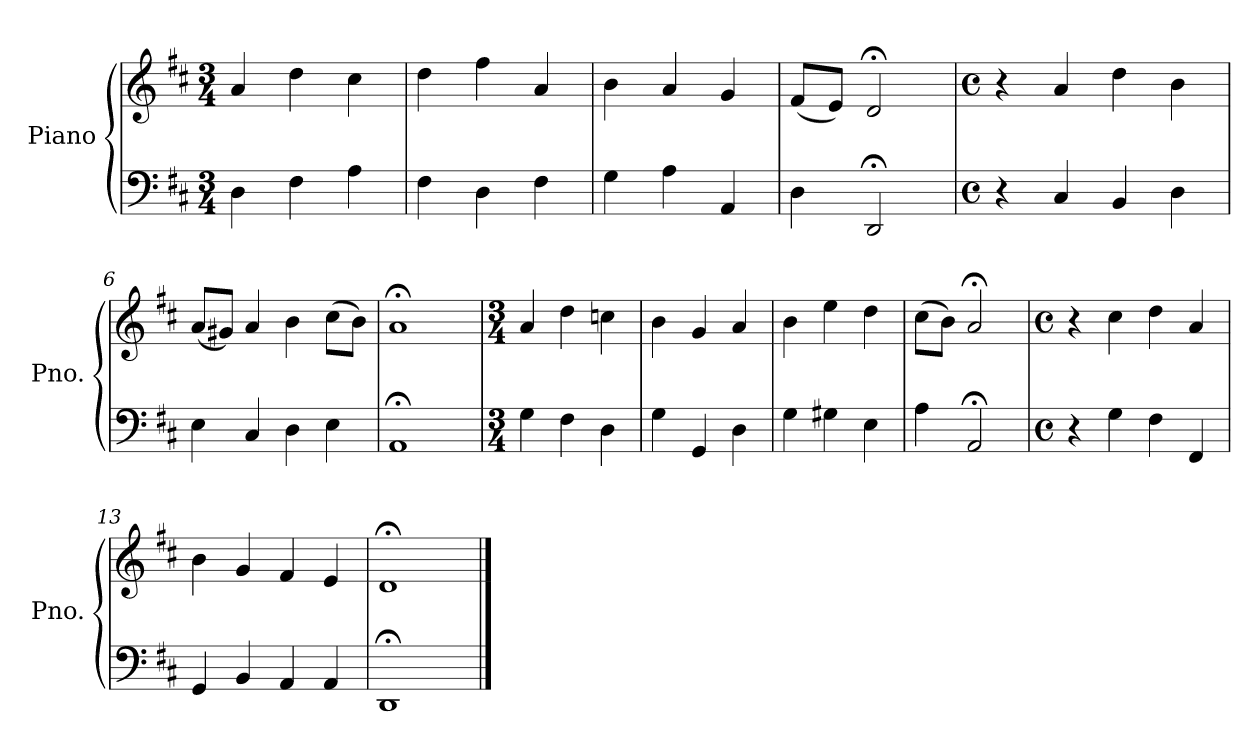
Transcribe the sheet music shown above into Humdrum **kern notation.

**kern	**kern
*part1	*part1
*staff2	*staff1
*I"Piano	*
*I'Pno.	*
*clefF4	*clefG2
*k[f#c#]	*k[f#c#]
*M3/4	*M3/4
=1	=1
4D\	4a/
4F#\	4dd\
4A\	4cc#\
=2	=2
4F#\	4dd\
4D\	4ff#\
4F#\	4a/
=3	=3
4G\	4b\
4A\	4a/
4AA/	4g/
=4	=4
4D\	(8f#/L
.	8e/J)
2DD;</	2d;</
=5	=5
*M4/4	*M4/4
*met(c)	*met(c)
4r	4r
4C#/	4a/
4BB/	4dd\
4D\	4b\
=6	=6
4E\	(8a/L
.	8g#X/J)
4C#/	4a/
4D\	4b\
4E\	(8cc#\L
.	8b\J)
=7	=7
1AA;<	1a;<
!!LO:LB:g=z
=8	=8
*M3/4	*M3/4
4G\	4a/
4F#\	4dd\
4D\	4ccn\
=9	=9
4G\	4b\
4GG/	4g/
4D\	4a/
=10	=10
4G\	4b\
4G#X\	4ee\
4E\	4dd\
=11	=11
4A\	(8cc#\L
.	8b\J)
2AA;</	2a;</
=12	=12
*M4/4	*M4/4
*met(c)	*met(c)
4r	4r
4G\	4cc#\
4F#\	4dd\
4FF#/	4a/
=13	=13
4GG/	4b\
4BB/	4g/
4AA/	4f#/
4AA/	4e/
=14	=14
1DD;<	1d;<
==	==
*-	*-
